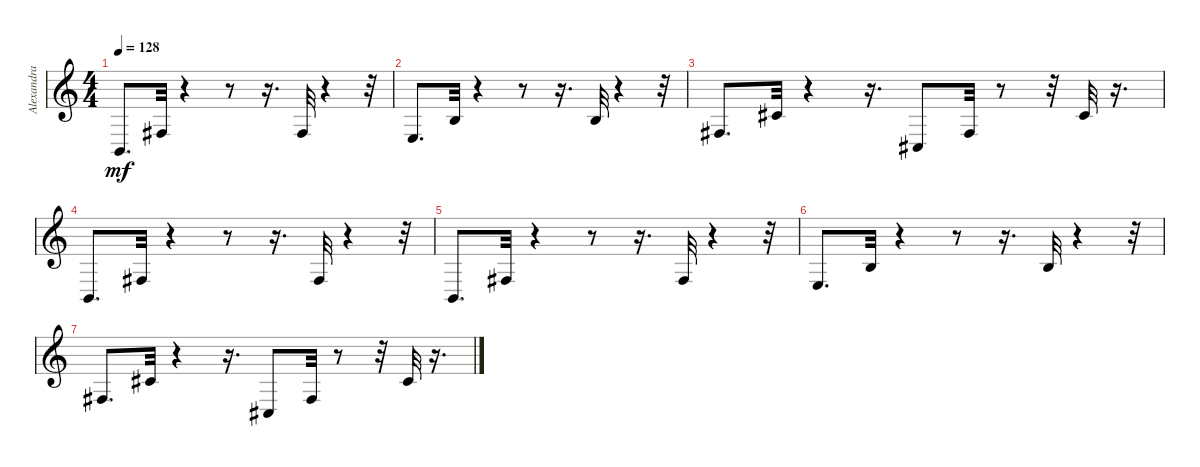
\track ("Alexandra Stan - Mr Saxobeat" "Alexandra ") {instrument xylophone}
\staff {score}
\tuning (E4 B3 G3 D3 A2 E2 B1) {hide}
\ts (4 4)
\tempo 128
\clef g2
\ks c
2.5.8{d dy mf} 4.4.32 r.4 r.8 r.16{d} 4.4.32 r.4 r.32 |
2.4.8{d} 0.2.32 r.4 r.8 r.16{d} 0.2.32 r.4 r.32 |
4.4.8{d} 2.2.32 r.4 r.16{d} 4.5.8 4.4.32 r.8 r.32 2.2.32 r.16{d} |
2.5.8{d} 4.4.32 r.4 r.8 r.16{d} 4.4.32 r.4 r.32 |
2.5.8{d} 4.4.32 r.4 r.8 r.16{d} 4.4.32 r.4 r.32 |
2.4.8{d} 0.2.32 r.4 r.8 r.16{d} 0.2.32 r.4 r.32 |
4.4.8{d} 2.2.32 r.4 r.16{d} 4.5.8 4.4.32 r.8 r.32 2.2.32 r.16{d}
